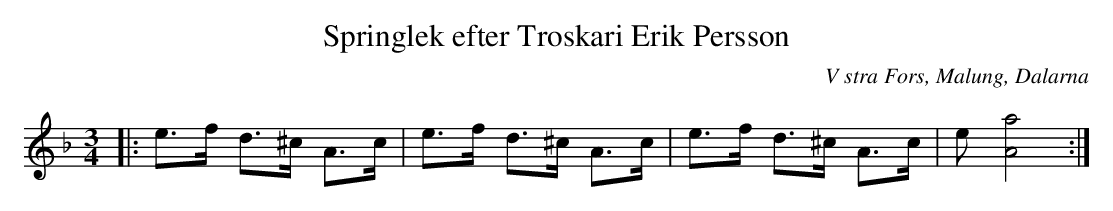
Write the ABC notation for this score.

X:1
T:Springlek efter Troskari Erik Persson
O:V stra Fors, Malung, Dalarna
M:3/4
L:1/8
K:Dm
|: e3/2f/2 d3/2^c/2 A3/2c/2 | e3/2f/2 d3/2^c/2 A3/2c/2 | e3/2f/2 d3/2^c/2 A3/2c/2 | e [A4a4] :|
